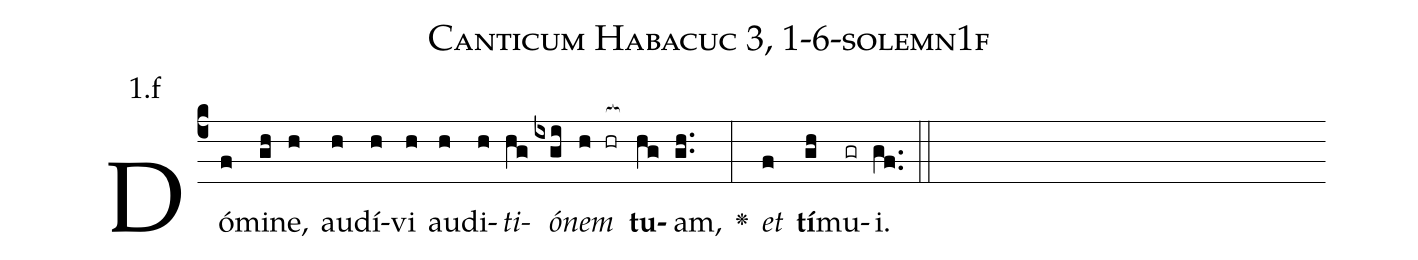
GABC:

name: Canticum Habacuc 3, 1-6-solemn1f;
annotation: 1.f;
%%
(c4)Dó(f)mi(gh)ne,(h) au(h)dí(h)vi(h) au(h)di(h)<i>ti</i>(hg)<i>ó</i>(ixgi)<i>nem</i>(h hr[ocb:1{]) <b>tu</b>(hg[ocb:0}])am,(gh..) <v>\greheightstar</v>(:) <i>et</i>(f) <b>tí</b>(gh)mu(gr)i.(gf..) (::)


%E(h) u(h) o(g) u(f) a(gh) e.(gf..) (::)
